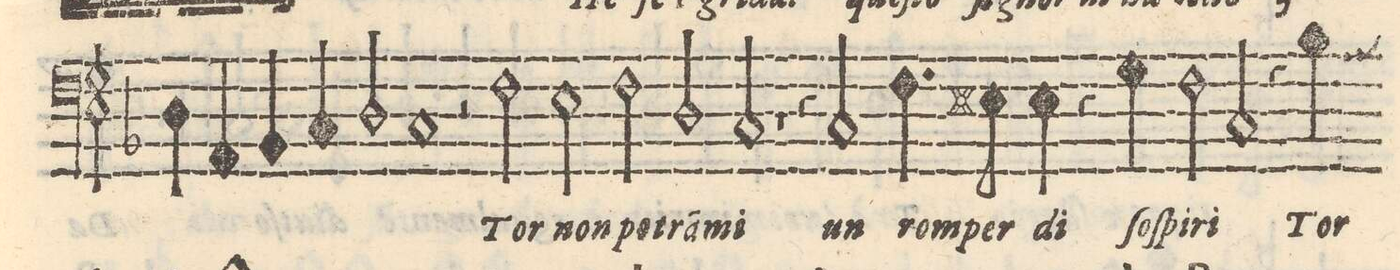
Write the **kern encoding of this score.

**kern	**text
*I"BASSO	*
*clefF4	*
*k[b-]	*
*met(C)	*
*M2/1	*
4D\	-ſto
4AA/	ſi-
4BB-/	-gnor
4C/	m'hà
2D/	tol-
=6-	=6-
1C	-to
2r	.
*	*Xij
2F\	Tor
=7-	=7-
2E\	non
2F\	po-
2D/	-trã-
2C/	-mi
=8-	=8-
1r	.
4r	.
2C/	un
4.F\	rom-
=9-	=9-
8En\	-per
4E\	di
4r	.
4G\	ſo-
2F\	-ſpi-
2C/	-ri
=10-	=10-
4r	.
4B-\	Tor
*-	*-
